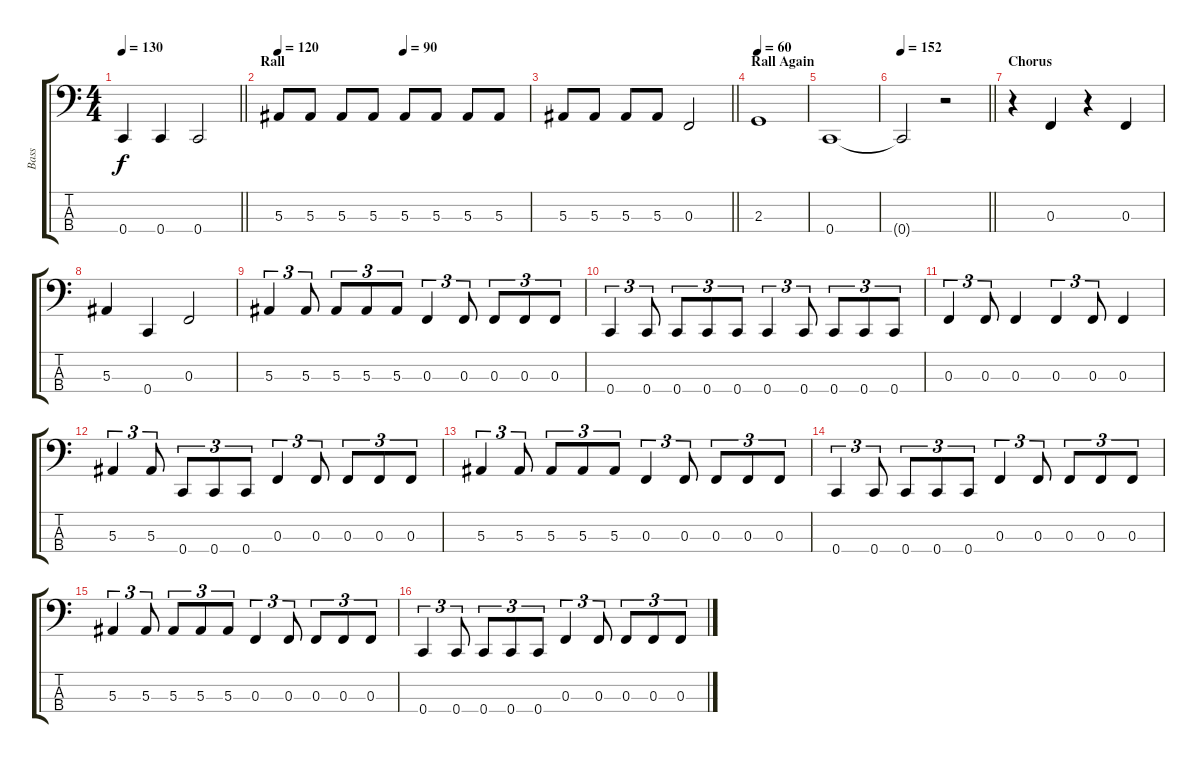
\track ("Bass" "Bass") {instrument electricbasspick}
\staff {score tabs}
\tuning (Eb2 Bb1 F1 C1) {hide}
\ts (4 4)
\tempo 130
\clef f4
\barLineRight lightlight
\ks c
0.4.4{dy f} 0.4.4 0.4.2 |
\section ("" "Rall")
\tempo 120
\tempo (90 0.5)
5.3.8 5.3.8 5.3.8 5.3.8 5.3.8 5.3.8 5.3.8 5.3.8 |
\barLineRight lightlight
5.3.8 5.3.8 5.3.8 5.3.8 0.3.2 |
\section ("" "Rall Again")
\tempo 60
2.3.1 |
0.4.1 |
\tempo 152
\barLineRight lightlight
0.4{t}.2 r.2 |
\section ("" "Chorus")
r.4 0.3.4 r.4 0.3.4 |
5.3.4 0.4.4 0.3.2 |
5.3.4{tu (3 2)} 5.3.8{tu (3 2)} 5.3.8{tu (3 2)} 5.3.8{tu (3 2)} 5.3.8{tu (3 2)} 0.3.4{tu (3 2)} 0.3.8{tu (3 2)} 0.3.8{tu (3 2)} 0.3.8{tu (3 2)} 0.3.8{tu (3 2)} |
0.4.4{tu (3 2)} 0.4.8{tu (3 2)} 0.4.8{tu (3 2)} 0.4.8{tu (3 2)} 0.4.8{tu (3 2)} 0.4.4{tu (3 2)} 0.4.8{tu (3 2)} 0.4.8{tu (3 2)} 0.4.8{tu (3 2)} 0.4.8{tu (3 2)} |
0.3.4{tu (3 2)} 0.3.8{tu (3 2)} 0.3.4 0.3.4{tu (3 2)} 0.3.8{tu (3 2)} 0.3.4 |
5.3.4{tu (3 2)} 5.3.8{tu (3 2)} 0.4.8{tu (3 2)} 0.4.8{tu (3 2)} 0.4.8{tu (3 2)} 0.3.4{tu (3 2)} 0.3.8{tu (3 2)} 0.3.8{tu (3 2)} 0.3.8{tu (3 2)} 0.3.8{tu (3 2)} |
5.3.4{tu (3 2)} 5.3.8{tu (3 2)} 5.3.8{tu (3 2)} 5.3.8{tu (3 2)} 5.3.8{tu (3 2)} 0.3.4{tu (3 2)} 0.3.8{tu (3 2)} 0.3.8{tu (3 2)} 0.3.8{tu (3 2)} 0.3.8{tu (3 2)} |
0.4.4{tu (3 2)} 0.4.8{tu (3 2)} 0.4.8{tu (3 2)} 0.4.8{tu (3 2)} 0.4.8{tu (3 2)} 0.3.4{tu (3 2)} 0.3.8{tu (3 2)} 0.3.8{tu (3 2)} 0.3.8{tu (3 2)} 0.3.8{tu (3 2)} |
5.3.4{tu (3 2)} 5.3.8{tu (3 2)} 5.3.8{tu (3 2)} 5.3.8{tu (3 2)} 5.3.8{tu (3 2)} 0.3.4{tu (3 2)} 0.3.8{tu (3 2)} 0.3.8{tu (3 2)} 0.3.8{tu (3 2)} 0.3.8{tu (3 2)} |
0.4.4{tu (3 2)} 0.4.8{tu (3 2)} 0.4.8{tu (3 2)} 0.4.8{tu (3 2)} 0.4.8{tu (3 2)} 0.3.4{tu (3 2)} 0.3.8{tu (3 2)} 0.3.8{tu (3 2)} 0.3.8{tu (3 2)} 0.3.8{tu (3 2)}
